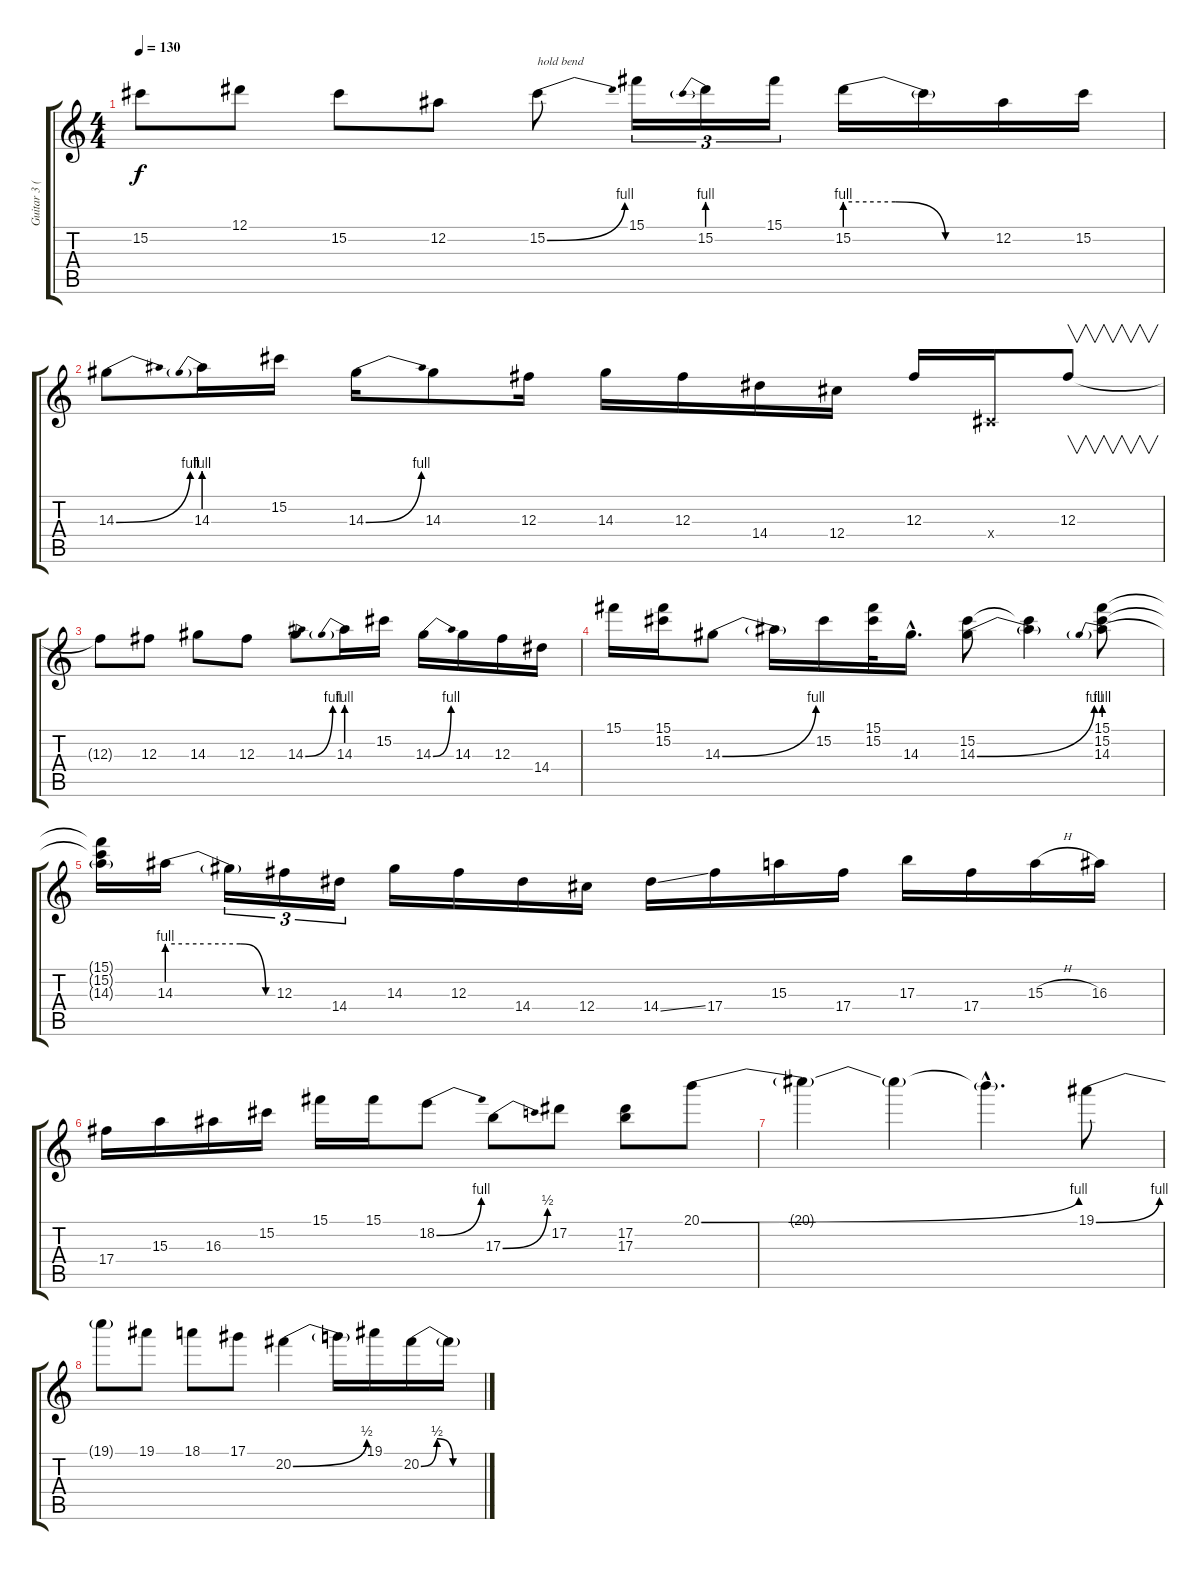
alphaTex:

\track ("Guitar 3 (Slash)" "Guitar 3 (") {instrument distortionguitar}
\staff {score tabs}
\tuning (Eb4 Bb3 Gb3 Db3 Ab2 Eb2) {hide}
\ts (4 4)
\tempo 130
\clef g2
\ks c
15.2{t}.8{dy f} 12.1.8 15.2.8 12.2.8 15.2{be (bend 0 0 60 4)}.8{txt "hold bend"} 15.1.16{tu (3 2)} 15.2{be (prebend 0 4 60 4)}.16{tu (3 2)} 15.1.16{tu (3 2)} 15.2{be (custom 0 4 20 4 40 0 60 0)}.16 15.2{t}.16 12.2.16 15.2.16 |
14.3{be (bend 0 0 60 4)}.8 14.3{be (prebend 0 4 60 4)}.16 15.2.16 14.3{be (bend 0 0 60 4)}.16 14.3.8 12.3.16 14.3.16 12.3.16 14.4.16 12.4.16 12.3.16 0.4{x}.16 12.3.8{v} |
12.3{t}.8 12.3.8 14.3.8 12.3.8 14.3{be (bend 0 0 60 4)}.8 14.3{be (prebend 0 4 60 4)}.16 15.2.16 14.3{be (bend 0 0 60 4)}.16 14.3.16 12.3.16 14.4.16 |
15.1.16 (15.1 15.2).16 14.3{be (bend 0 0 60 4)}.8 14.3{t}.16 15.2.16 (15.1 15.2).32 14.3{hac}.16{d} (15.2 14.3{be (bend 0 0 60 4)}).8 (15.2{t} 14.3{t}).4 (15.1 15.2 14.3{be (prebend 0 4 60 4)}).8 |
(15.1{t} 15.2{t} 14.3{t}).16 14.3{be (custom 0 4 20 4 40 4 54 0 60 0)}.16 14.3{t}.16{tu (3 2)} 12.3.16{tu (3 2)} 14.4.16{tu (3 2)} 14.3.16 12.3.16 14.4.16 12.4.16 14.4{ss}.16 17.4.16 15.3.16 17.4.16 17.3.16 17.4.16 15.3{h}.16 16.3.16 |
17.4.16 15.3.16 16.3.16 15.2.16 15.1.16 15.1.16 18.2{be (bend 0 0 60 4)}.8 17.3{be (bend 0 0 60 2)}.8 17.2.8 (17.2 17.3).8 20.1{be (bend 0 0 60 4)}.8 |
20.1{t}.4 20.1{t}.4 20.1{hac t}.4{d} 19.1{be (bend 0 0 60 4)}.8 |
19.1{t}.8 19.1.8 18.1.8 17.1.8 20.2{be (bend 0 0 60 2)}.4 20.2{t}.16 19.1.16 20.2{be (custom 0 0 15 2 30 0 45 0 60 0)}.16 20.2{t}.16
